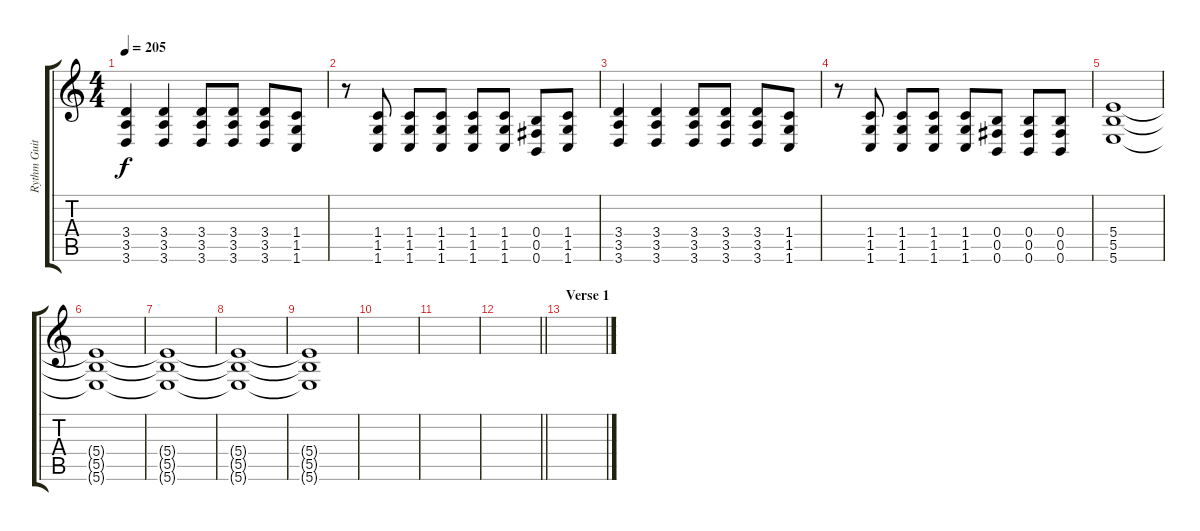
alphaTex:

\track ("Rythm Guitar" "Rythm Guit") {instrument distortionguitar}
\staff {score tabs}
\tuning (Db4 Ab3 E3 B2 Gb2 B1) {hide}
\ts (4 4)
\tempo 205
\clef g2
\ks c
(3.4 3.5 3.6).4{dy f} (3.4 3.5 3.6).4 (3.4 3.5 3.6).8 (3.4 3.5 3.6).8 (3.4 3.5 3.6).8 (1.4 1.5 1.6).8 |
r.8 (1.4 1.5 1.6).8 (1.4 1.5 1.6).8 (1.4 1.5 1.6).8 (1.4 1.5 1.6).8 (1.4 1.5 1.6).8 (0.4 0.5 0.6).8 (1.4 1.5 1.6).8 |
(3.4 3.5 3.6).4 (3.4 3.5 3.6).4 (3.4 3.5 3.6).8 (3.4 3.5 3.6).8 (3.4 3.5 3.6).8 (1.4 1.5 1.6).8 |
r.8 (1.4 1.5 1.6).8 (1.4 1.5 1.6).8 (1.4 1.5 1.6).8 (1.4 1.5 1.6).8 (0.4 0.5 0.6).8 (0.4 0.5 0.6).8 (0.4 0.5 0.6).8 |
(5.4 5.5 5.6).1 |
(5.4{t} 5.5{t} 5.6{t}).1 |
(5.4{t} 5.5{t} 5.6{t}).1 |
(5.4{t} 5.5{t} 5.6{t}).1 |
(5.4{t} 5.5{t} 5.6{t}).1 |
|
|
\barLineRight lightlight
|
\section ("" "Verse 1")
